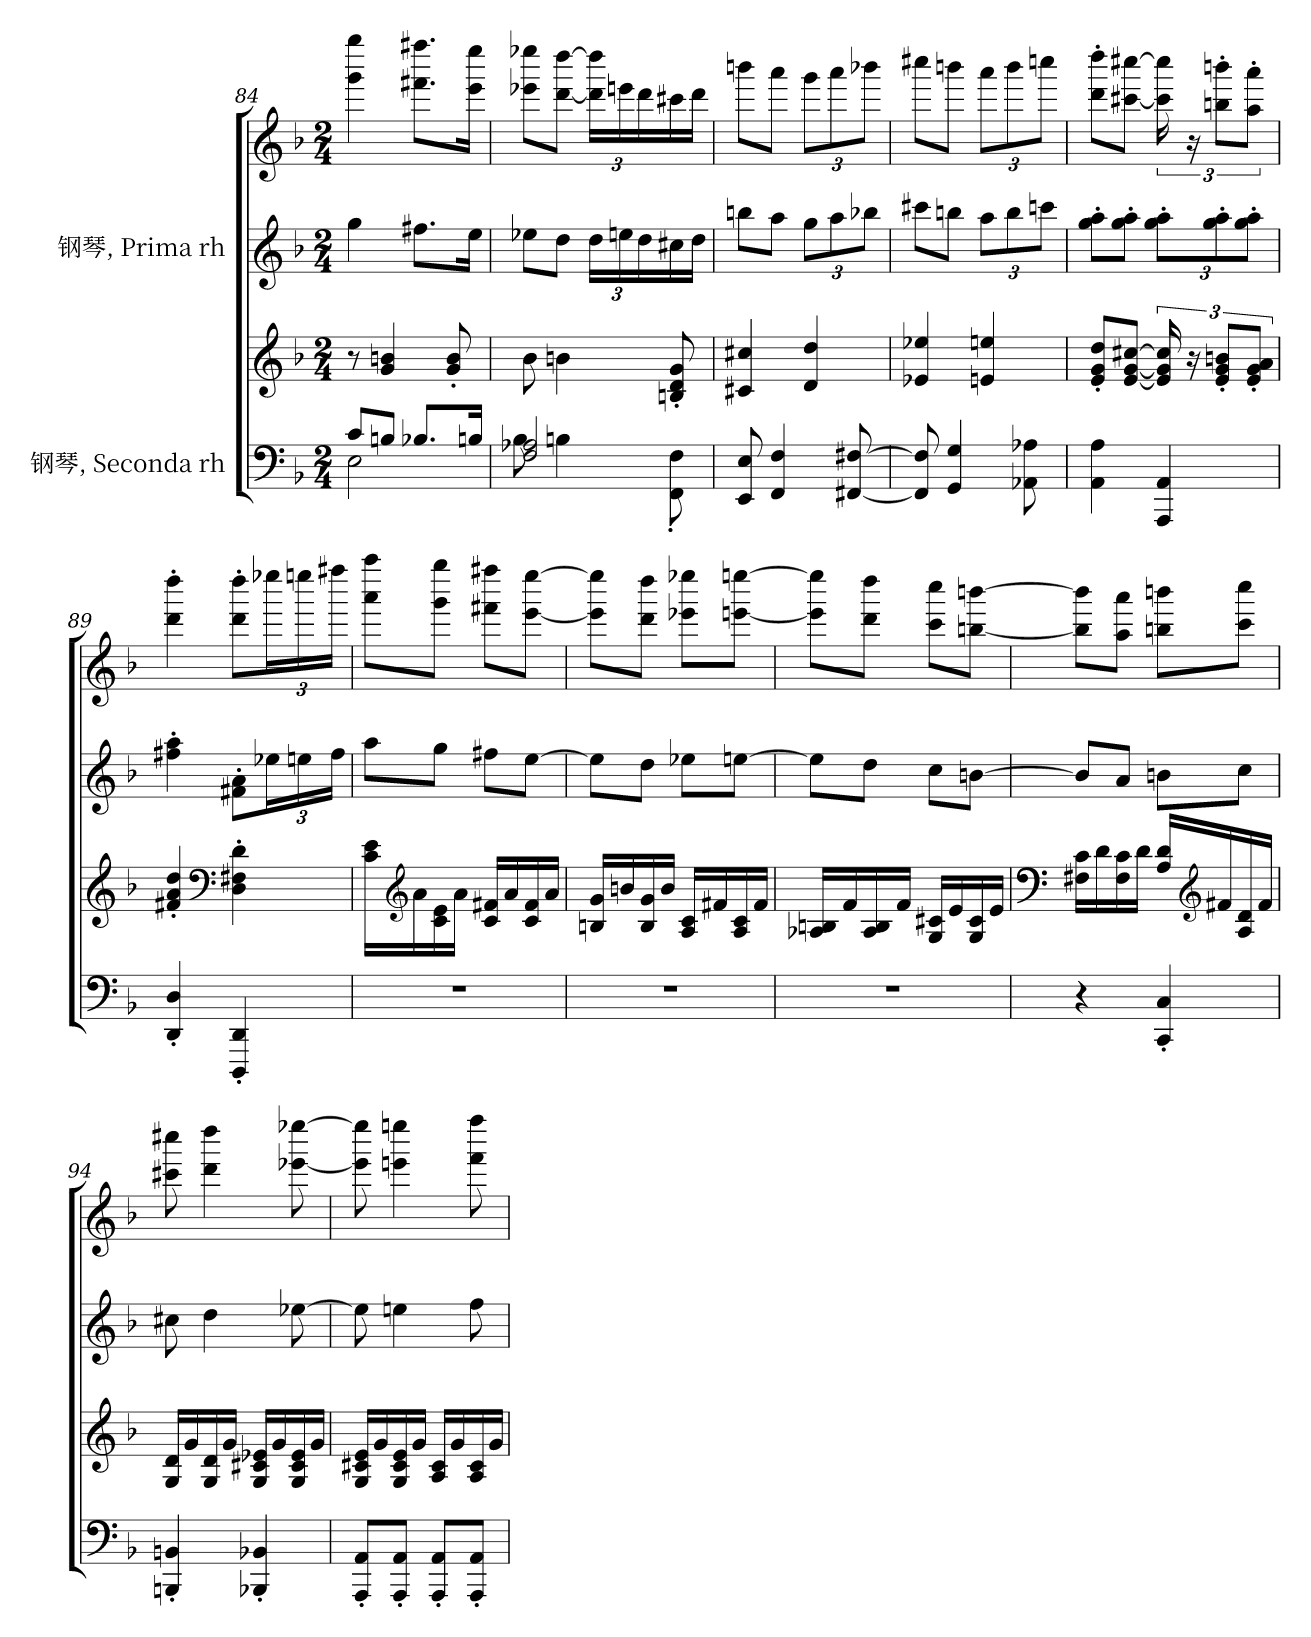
**kern	**kern	**kern	**kern
*part2	*part2	*part1	*part1
*staff4	*staff3	*staff2	*staff1
*I"钢琴, Seconda rh	*	*I"钢琴, Prima rh	*
*clefF4	*clefG2	*clefG2	*clefG2
*k[b-]	*k[b-]	*k[b-]	*k[b-]
*M2/4	*M2/4	*M2/4	*M2/4
=84	=84	=84	=84
*^	*	*	*
8c/L	2E\	8r	4gg\	4ggg\ 4gggg\
8Bn/J	.	4g/ 4bn/	.	.
8.B-X/L	.	.	8.ff#X\L	8.fff#X\ 8.ffff#X\L
.	.	8g/' 8b/'	.	.
16Bn/Jk	.	.	16ee\Jk	16eee\ 16eeee\Jk
!!LO:LB:g=z
=85	=85	=85	=85	=85
2F/ 2A-X/	8B-\	8b-\	8ee-X\L	8eee-X\ 8eeee-X\L
.	4Bn\	4bn\	8dd\J	[8ddd\ [8dddd\J
*	*	*	*Xbrackettup	*Xbrackettup
.	.	.	24dd\LL	24ddd\] 24dddd\]LL
.	.	.	24een\	24eeen\
.	.	.	24dd\	24ddd\
.	8FF\' 8F\'	8Bn/' 8d/' 8g/'	16cc#X\	16ccc#X\
.	.	.	16dd\JJ	16ddd\JJ
*v	*v	*	*	*
=86	=86	=86	=86
8EE/ 8E/	4c#X/ 4cc#X/	8bbn\L	8bbbn\L
4FF/ 4F/	.	8aa\J	8aaa\J
.	4d/ 4dd/	12gg\L	12ggg\L
.	.	12aa\	12aaa\
[8FF#X/ [8F#X/	.	.	.
.	.	12bb-X\J	12bbb-X\J
=87	=87	=87	=87
8FF#/] 8F#/]	4e-X/ 4ee-X/	8ccc#X\L	8cccc#X\L
4GG/ 4G/	.	8bbn\J	8bbbn\J
.	4en/ 4een/	12aa\L	12aaa\L
.	.	12bb\	12bbb\
8AA-X\ 8A-X\	.	.	.
.	.	12cccn\J	12ccccn\J
=88	=88	=88	=88
4AA\ 4A\	8e/' 8g/' 8dd/'L	8gg\' 8aa\'L	8ddd\' 8dddd\'L
.	[8e/ [8g/ [8cc#X/J	8gg\' 8aa\'J	[8ccc#X\ [8cccc#X\J
*	*	*	*brackettup
4AAA/ 4AA/	24e/] 24g/] 24cc#/]	12gg\' 12aa\'L	24ccc#\] 24cccc#\]
.	24r	.	24r
.	12e/' 12g/' 12bn/'L	12gg\' 12aa\'	12bbn\' 12bbbn\'L
.	12e/' 12g/' 12a/'J	12gg\' 12aa\'J	12aa\' 12aaa\'J
!!LO:PB:g=z
=89	=89	=89	=89
4DD/' 4D/'	4f#X/' 4a/' 4dd/'	4ff#X\' 4aa\'	4ddd\' 4dddd\'
*	*clefF4	*	*
4DDD/' 4DD/'	4D\' 4F#X\' 4d\'	8f#X\' 8a\'L	8ddd\' 8dddd\'L
*	*	*	*Xbrackettup
.	.	24ee-X\L	24eeee-X\L
.	.	24een\	24eeeen\
.	.	24ff#\JJ	24ffff#X\JJ
=90	=90	=90	=90
2r	16c\ 16e\LL	8aa\L	8aaa\ 8aaaa\L
*	*clefG2	*	*
.	16a\	.	.
.	16c\ 16e\	8gg\J	8ggg\ 8gggg\J
.	16a\JJ	.	.
.	16c/ 16f#X/LL	8ff#X\L	8fff#X\ 8ffff#X\L
.	16a/	.	.
.	16c/ 16f#/	[8ee\J	[8eee\ [8eeee\J
.	16a/JJ	.	.
=91	=91	=91	=91
2r	16Bn/ 16g/LL	8ee\L]	8eee\] 8eeee\]L
.	16bn/	.	.
.	16B/ 16g/	8dd\J	8ddd\ 8dddd\J
.	16b/JJ	.	.
.	16A/ 16c/LL	8ee-X\L	8eee-X\ 8eeee-X\L
.	16f#X/	.	.
.	16A/ 16c/	[8een\J	[8eeen\ [8eeeen\J
.	16f#/JJ	.	.
!!LO:LB:g=z
=92	=92	=92	=92
2r	16A-X/ 16Bn/LL	8ee\L]	8eee\] 8eeee\]L
.	16f/	.	.
.	16A-/ 16B/	8dd\J	8ddd\ 8dddd\J
.	16f/JJ	.	.
.	16G/ 16c#X/LL	8cc\L	8ccc\ 8cccc\L
.	16e/	.	.
.	16G/ 16c#/	[8bn\J	[8bbn\ [8bbbn\J
.	16e/JJ	.	.
=93	=93	=93	=93
*	*clefF4	*	*
4r	16F#X\ 16c\LL	8b/L]	8bb\] 8bbb\]L
.	16d\	.	.
.	16F#\ 16c\	8a/J	8aa\ 8aaa\J
.	16d\JJ	.	.
4CC/' 4C/'	16A/ 16d/LL	8bn\L	8bbn\ 8bbbn\L
*	*clefG2	*	*
.	16f#X/	.	.
.	16A/ 16d/	8cc\J	8ccc\ 8cccc\J
.	16f#/JJ	.	.
=94	=94	=94	=94
4BBBn/' 4BBn/'	16G/ 16d/LL	8cc#X\	8ccc#X\ 8cccc#X\
.	16g/	.	.
.	16G/ 16d/	4dd\	4ddd\ 4dddd\
.	16g/JJ	.	.
4BBB-X/' 4BB-X/'	16G/ 16c#X/ 16e-X/LL	.	.
.	16g/	.	.
.	16G/ 16c#/ 16e-/	[8ee-X\	[8eee-X\ [8eeee-X\
.	16g/JJ	.	.
!!LO:LB:g=z
=95	=95	=95	=95
8AAA/' 8AA/'L	16G/ 16c#X/ 16e/LL	8ee-\]	8eee-\] 8eeee-\]
.	16g/	.	.
8AAA/' 8AA/'J	16G/ 16c#/ 16e/	4een\	4eeen\ 4eeeen\
.	16g/JJ	.	.
8AAA/' 8AA/'L	16A/ 16c#/LL	.	.
.	16g/	.	.
8AAA/' 8AA/'J	16A/ 16c#/	8ff\	8fff\ 8ffff\
.	16g/JJ	.	.
=	=	=	=
*-	*-	*-	*-
